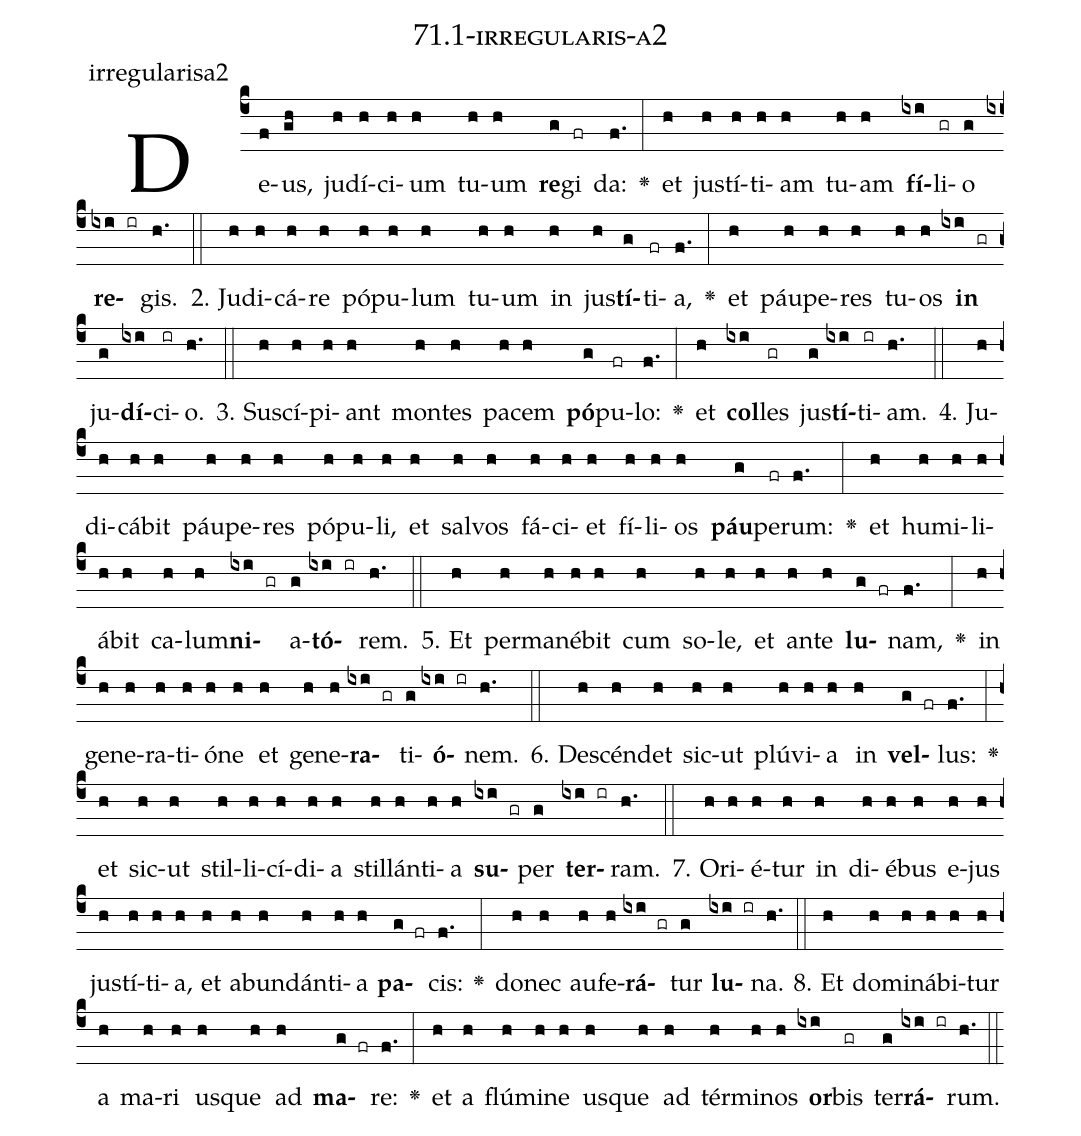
name: 71.1-irregularis-a2;
annotation: irregularisa2;
%%
(c4)De(f)us,(gh) ju(h)dí(h)ci(h)um(h) tu(h)um(h) <b>re</b>(g)gi(fr) da:(f.) <v>\greheightstar</v>(:) et(h) jus(h)tí(h)ti(h)am(h) tu(h)am(h) <b>fí</b>(ixi)li(gr)o(g) <b>re</b>(ixi ir)gis.(h.) (::)
2. Ju(h)di(h)cá(h)re(h) pó(h)pu(h)lum(h) tu(h)um(h) in(h) jus(h)<b>tí</b>(g)ti(fr)a,(f.) <v>\greheightstar</v>(:) et(h) páu(h)pe(h)res(h) tu(h)os(h) <b>in</b>(ixi gr) ju(g)<b>dí</b>(ixi)ci(ir)o.(h.) (::)
3. Su(h)scí(h)pi(h)ant(h) mon(h)tes(h) pa(h)cem(h) <b>pó</b>(g)pu(fr)lo:(f.) <v>\greheightstar</v>(:) et(h) <b>col</b>(ixi)les(gr) jus(g)<b>tí</b>(ixi)ti(ir)am.(h.) (::)
4. Ju(h)di(h)cá(h)bit(h) páu(h)pe(h)res(h) pó(h)pu(h)li,(h) et(h) sal(h)vos(h) fá(h)ci(h)et(h) fí(h)li(h)os(h) <b>páu</b>(g)pe(fr)rum:(f.) <v>\greheightstar</v>(:) et(h) hu(h)mi(h)li(h)á(h)bit(h) ca(h)lum(h)<b>ni</b>(ixi gr)a(g)<b>tó</b>(ixi ir)rem.(h.) (::)
5. Et(h) per(h)ma(h)né(h)bit(h) cum(h) so(h)le,(h) et(h) an(h)te(h) <b>lu</b>(g fr)nam,(f.) <v>\greheightstar</v>(:) in(h) ge(h)ne(h)ra(h)ti(h)ó(h)ne(h) et(h) ge(h)ne(h)<b>ra</b>(ixi gr)ti(g)<b>ó</b>(ixi ir)nem.(h.) (::)
6. De(h)scén(h)det(h) sic(h)ut(h) plú(h)vi(h)a(h) in(h) <b>vel</b>(g fr)lus:(f.) <v>\greheightstar</v>(:) et(h) sic(h)ut(h) stil(h)li(h)cí(h)di(h)a(h) stil(h)lán(h)ti(h)a(h) <b>su</b>(ixi gr)per(g) <b>ter</b>(ixi ir)ram.(h.) (::)
7. O(h)ri(h)é(h)tur(h) in(h) di(h)é(h)bus(h) e(h)jus(h) jus(h)tí(h)ti(h)a,(h) et(h) ab(h)un(h)dán(h)ti(h)a(h) <b>pa</b>(g fr)cis:(f.) <v>\greheightstar</v>(:) do(h)nec(h) au(h)fe(h)<b>rá</b>(ixi gr)tur(g) <b>lu</b>(ixi ir)na.(h.) (::)
8. Et(h) do(h)mi(h)ná(h)bi(h)tur(h) a(h) ma(h)ri(h) us(h)que(h) ad(h) <b>ma</b>(g fr)re:(f.) <v>\greheightstar</v>(:) et(h) a(h) flú(h)mi(h)ne(h) us(h)que(h) ad(h) tér(h)mi(h)nos(h) <b>or</b>(ixi)bis(gr) ter(g)<b>rá</b>(ixi ir)rum.(h.) (::)
